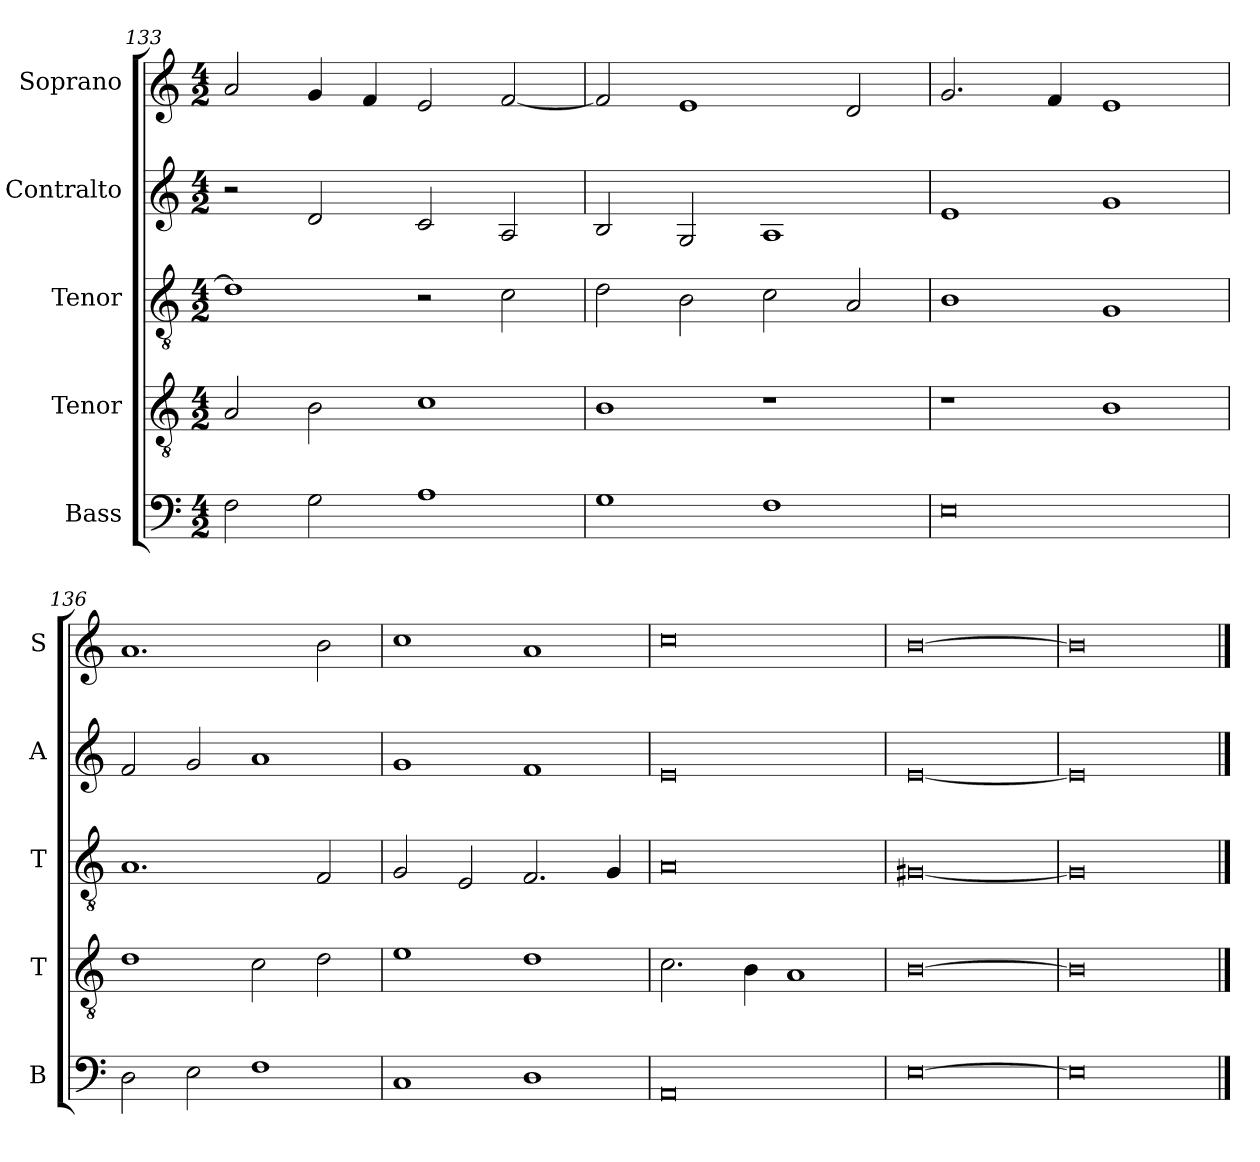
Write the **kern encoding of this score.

**kern	**kern	**kern	**kern	**kern
*part5	*part4	*part3	*part2	*part1
*staff5	*staff4	*staff3	*staff2	*staff1
*I"Bass	*I"Tenor	*I"Tenor	*I"Contralto	*I"Soprano
*I'B	*I'T	*I'T	*I'A	*I'S
*clefF4	*clefGv2	*clefGv2	*clefG2	*clefG2
*k[]	*k[]	*k[]	*k[]	*k[]
*E:phr	*E:phr	*E:phr	*E:phr	*E:phr
*M4/2	*M4/2	*M4/2	*M4/2	*M4/2
=133	=133	=133	=133	=133
2F	2A	1d]	2r	2a
2G	2B	.	2d	4g
.	.	.	.	4f
1A	1c	2r	2c	2e
.	.	2c	2A	[2f
=134	=134	=134	=134	=134
1G	1B	2d	2B	2f]
.	.	2B	2G	1e
1F	1r	2c	1A	.
.	.	2A	.	2d
=135	=135	=135	=135	=135
0E	1r	1B	1e	2.g
.	.	.	.	4f
.	1B	1G	1g	1e
=136	=136	=136	=136	=136
2D	1d	1.A	2f	1.a
2E	.	.	2g	.
1F	2c	.	1a	.
.	2d	2F	.	2b
=137	=137	=137	=137	=137
1C	1e	2G	1g	1cc
.	.	2E	.	.
1D	1d	2.F	1f	1a
.	.	4G	.	.
=138	=138	=138	=138	=138
0AA	2.c	0A	0e	0cc
.	4B	.	.	.
.	1A	.	.	.
=139	=139	=139	=139	=139
[0E	[0B	[0G#X	[0e	[0b
=140	=140	=140	=140	=140
0E]	0B]	0G#]	0e]	0b]
==	==	==	==	==
*-	*-	*-	*-	*-
